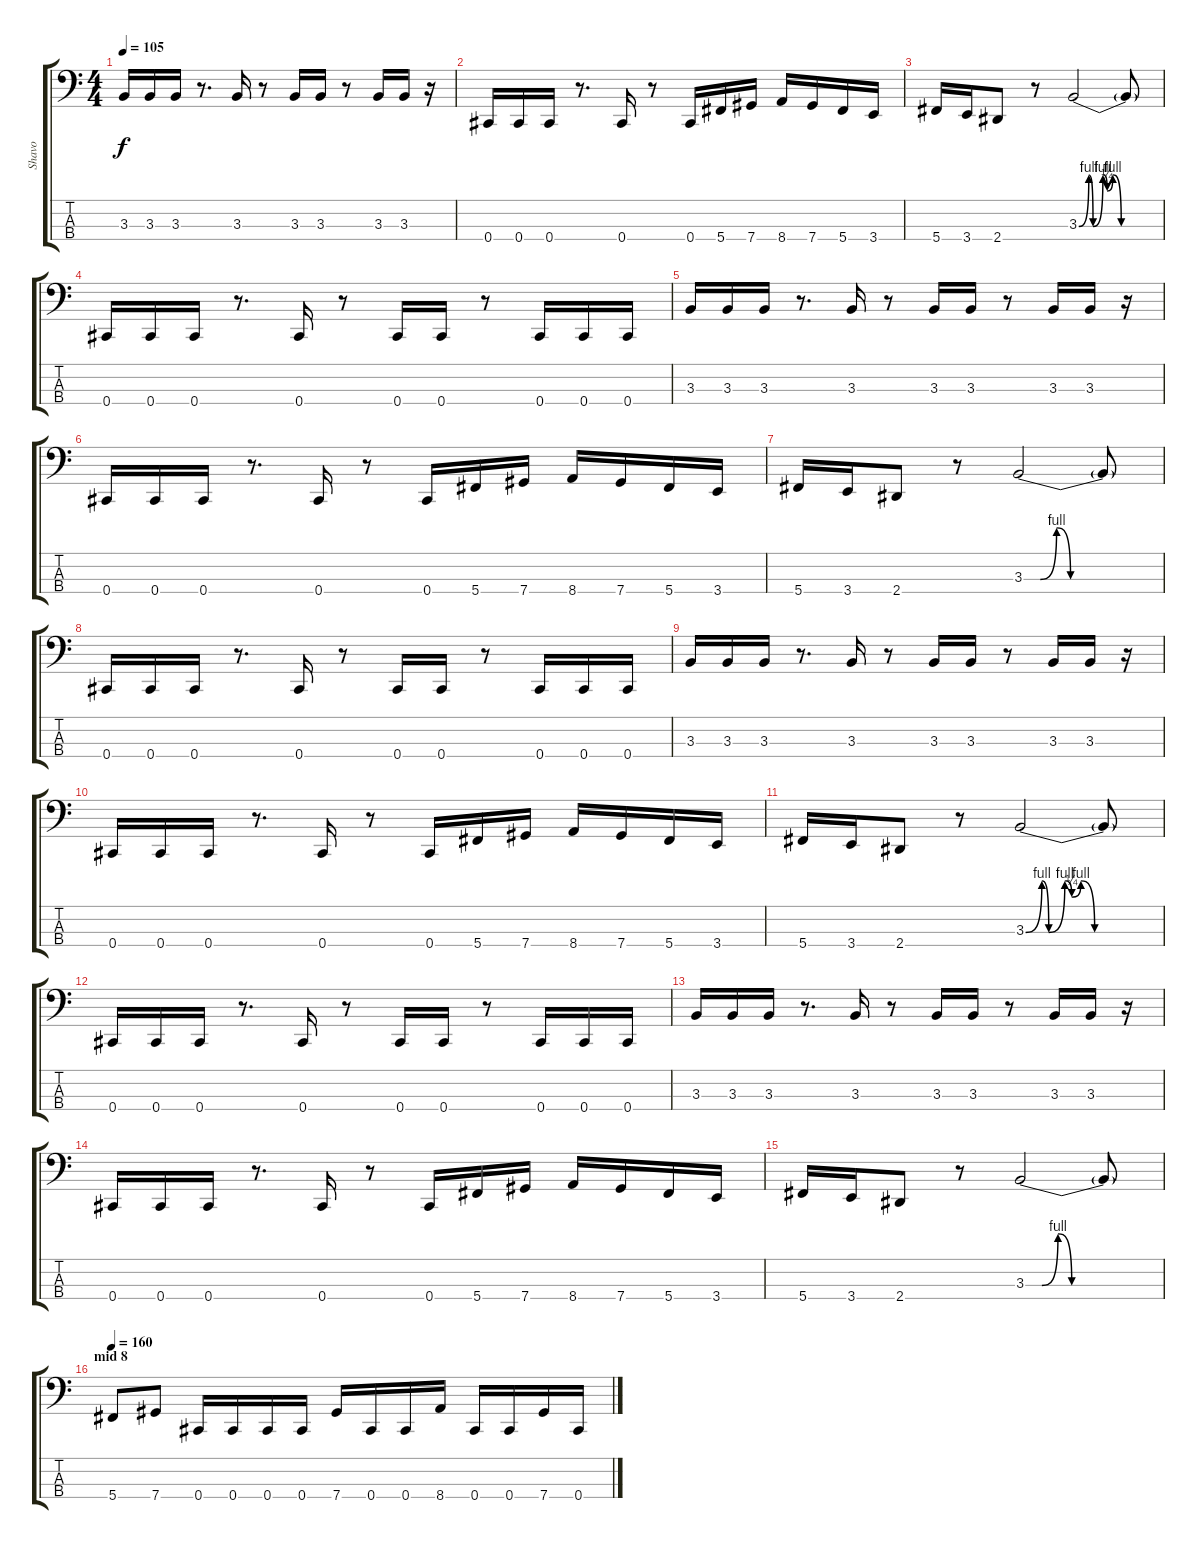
\track ("Shavo" "Shavo") {instrument electricbasspick}
\staff {score tabs}
\tuning (Gb2 Db2 Ab1 Db1) {hide}
\ts (4 4)
\tempo 105
\clef f4
\ks c
3.3.16{dy f} 3.3.16 3.3.16 r.8{d} 3.3.16 r.8 3.3.16 3.3.16 r.8 3.3.16 3.3.16 r.16 |
0.4.16 0.4.16 0.4.16 r.8{d} 0.4.16 r.8 0.4.16 5.4.16 7.4.16 8.4.16 7.4.16 5.4.16 3.4.16 |
5.4.16 3.4.16 2.4.8 r.8 3.3{be (custom 0 0 7 4 10 0 17 4 20 1 24 4 30 0 60 0)}.2 3.3{t}.8 |
0.4.16 0.4.16 0.4.16 r.8{d} 0.4.16 r.8 0.4.16 0.4.16 r.8 0.4.16 0.4.16 0.4.16 |
3.3.16 3.3.16 3.3.16 r.8{d} 3.3.16 r.8 3.3.16 3.3.16 r.8 3.3.16 3.3.16 r.16 |
0.4.16 0.4.16 0.4.16 r.8{d} 0.4.16 r.8 0.4.16 5.4.16 7.4.16 8.4.16 7.4.16 5.4.16 3.4.16 |
5.4.16 3.4.16 2.4.8 r.8 3.3{be (custom 0 0 7 0 14 4 20 0 30 0 60 0)}.2 3.3{t}.8 |
0.4.16 0.4.16 0.4.16 r.8{d} 0.4.16 r.8 0.4.16 0.4.16 r.8 0.4.16 0.4.16 0.4.16 |
3.3.16 3.3.16 3.3.16 r.8{d} 3.3.16 r.8 3.3.16 3.3.16 r.8 3.3.16 3.3.16 r.16 |
0.4.16 0.4.16 0.4.16 r.8{d} 0.4.16 r.8 0.4.16 5.4.16 7.4.16 8.4.16 7.4.16 5.4.16 3.4.16 |
5.4.16 3.4.16 2.4.8 r.8 3.3{be (custom 0 0 7 4 10 0 17 4 20 1 24 4 30 0 60 0)}.2 3.3{t}.8 |
0.4.16 0.4.16 0.4.16 r.8{d} 0.4.16 r.8 0.4.16 0.4.16 r.8 0.4.16 0.4.16 0.4.16 |
3.3.16 3.3.16 3.3.16 r.8{d} 3.3.16 r.8 3.3.16 3.3.16 r.8 3.3.16 3.3.16 r.16 |
0.4.16 0.4.16 0.4.16 r.8{d} 0.4.16 r.8 0.4.16 5.4.16 7.4.16 8.4.16 7.4.16 5.4.16 3.4.16 |
5.4.16 3.4.16 2.4.8 r.8 3.3{be (custom 0 0 7 0 14 4 20 0 30 0 60 0)}.2 3.3{t}.8 |
\section ("" "mid 8")
\tempo 160
5.4.8 7.4.8 0.4.16 0.4.16 0.4.16 0.4.16 7.4.16 0.4.16 0.4.16 8.4.16 0.4.16 0.4.16 7.4.16 0.4.16
